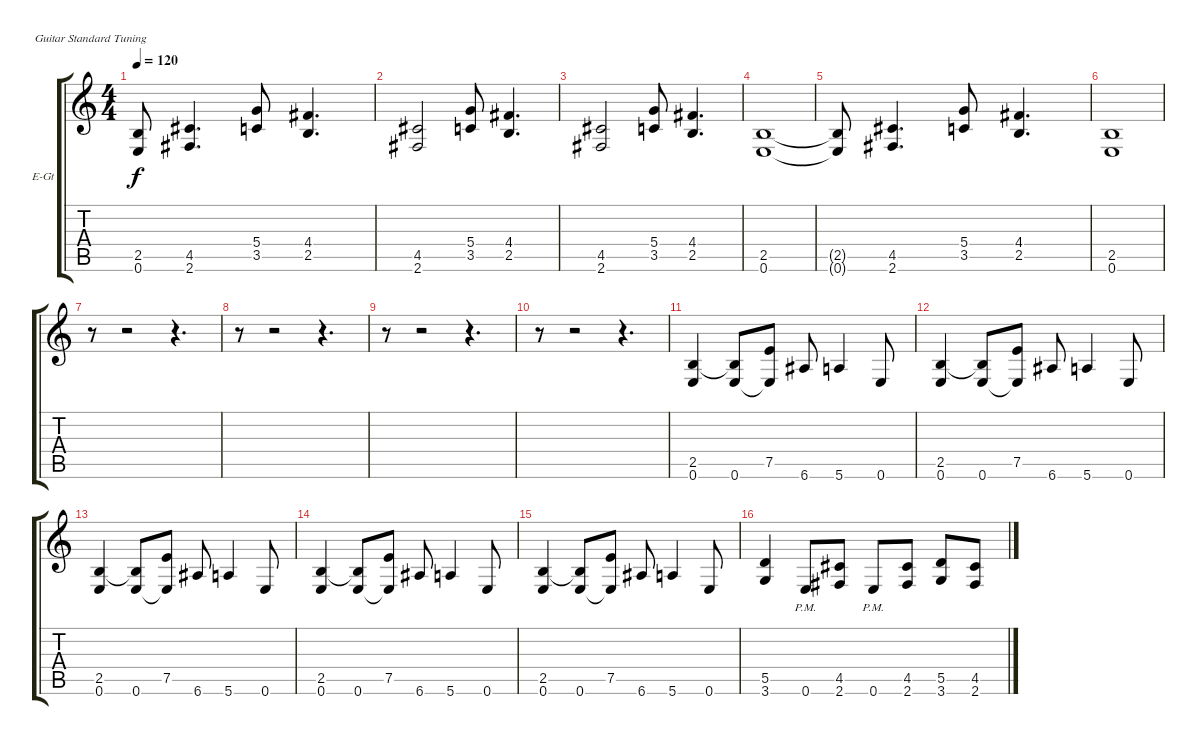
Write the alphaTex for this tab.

\bracketExtendMode groupsimilarinstruments
\firstSystemTrackNameOrientation horizontal
\otherSystemsTrackNameOrientation horizontal
\track ("James Studio" "E-Gt") {instrument distortionguitar}
\staff {score tabs}
\tuning (E4 B3 G3 D3 A2 E2)
\ts (4 4)
\tempo 120
\clef g2
\ks c
(2.5{t} 0.6{t}).8{dy f} (4.5 2.6).4{d} (5.4 3.5).8 (4.4 2.5).4{d} |
(4.5 2.6).2 (5.4 3.5).8 (4.4 2.5).4{d} |
(4.5 2.6).2 (5.4 3.5).8 (4.4 2.5).4{d} |
(2.5 0.6).1 |
(2.5{t} 0.6{t}).8 (4.5 2.6).4{d} (5.4 3.5).8 (4.4 2.5).4{d} |
(2.5 0.6).1 |
r.8 r.2 r.4{d} |
r.8 r.2 r.4{d} |
r.8 r.2 r.4{d} |
r.8 r.2 r.4{d} |
(2.5 0.6).4 (2.5{t} 0.6).8 (7.5 0.6{t}).8 6.6.8 5.6.4 0.6.8 |
(2.5 0.6).4 (2.5{t} 0.6).8 (7.5 0.6{t}).8 6.6.8 5.6.4 0.6.8 |
(2.5 0.6).4 (2.5{t} 0.6).8 (7.5 0.6{t}).8 6.6.8 5.6.4 0.6.8 |
(2.5 0.6).4 (2.5{t} 0.6).8 (7.5 0.6{t}).8 6.6.8 5.6.4 0.6.8 |
(2.5 0.6).4 (2.5{t} 0.6).8 (7.5 0.6{t}).8 6.6.8 5.6.4 0.6.8 |
(5.5 3.6).4 0.6{pm}.8 (4.5 2.6).8 0.6{pm}.8 (4.5 2.6).8 (5.5 3.6).8 (4.5 2.6).8
